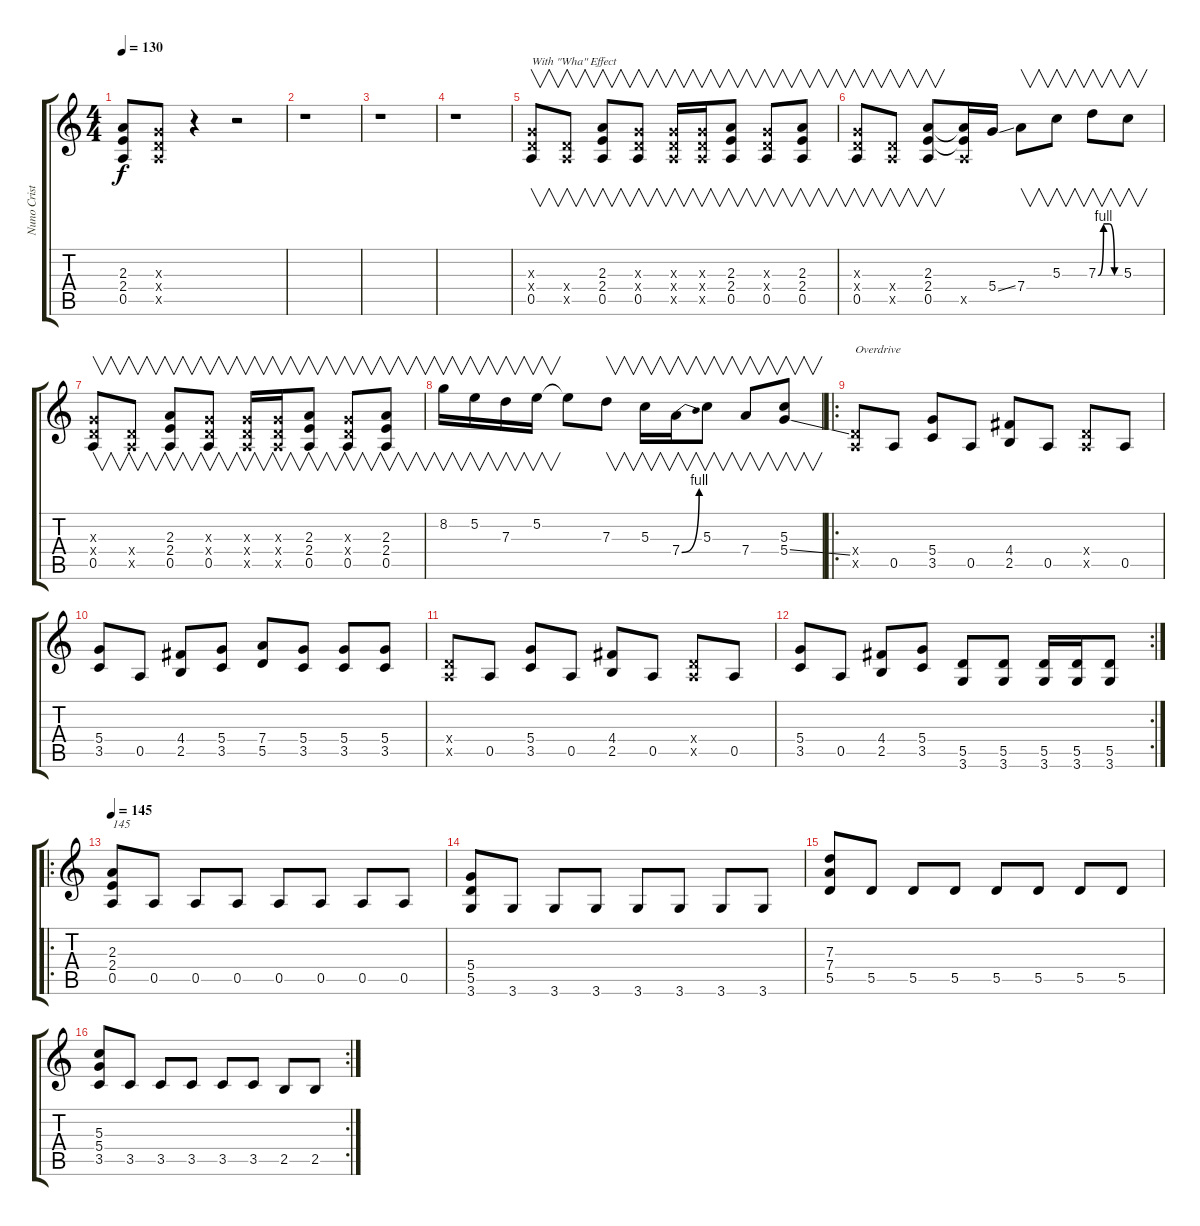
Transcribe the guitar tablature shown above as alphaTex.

\track ("Nuno Cristóvão" "Nuno Crist") {instrument overdrivenguitar}
\staff {score tabs}
\tuning (E4 B3 G3 D3 A2 E2) {hide}
\ts (4 4)
\tempo 130
\clef g2
\ks c
(2.3 2.4 0.5).8{dy f} (0.3{x} 0.4{x} 0.5{x}).8 r.4 r.2 |
r.1 |
r.1 |
r.1 |
(0.3{x} 0.4{x} 0.5).8{v txt "With \"Wha\" Effect" instrument electricguitarjazz} (0.4{x} 0.5{x}).8{v} (2.3 2.4 0.5).8{v} (0.3{x} 0.4{x} 0.5).8{v} (0.3{x} 0.4{x} 0.5{x}).16{v} (0.3{x} 0.4{x} 0.5{x}).16{v} (2.3 2.4 0.5).8{v} (0.3{x} 0.4{x} 0.5).8{v} (2.3 2.4 0.5).8{v} |
(0.3{x} 0.4{x} 0.5).8{v} (0.4{x} 0.5{x}).8{v} (2.3 2.4 0.5).8{v} (2.3{t} 2.4{t} 0.5{x}).16 5.4{ss}.16 7.4.8{v} 5.3.8{v} 7.3{be (custom 0 0 15 4 30 4 45 0 60 0)}.8{v} 5.3.8{v} |
(0.3{x} 0.4{x} 0.5).8{v} (0.4{x} 0.5{x}).8{v} (2.3 2.4 0.5).8{v} (0.3{x} 0.4{x} 0.5).8{v} (0.3{x} 0.4{x} 0.5{x}).16{v} (0.3{x} 0.4{x} 0.5{x}).16{v} (2.3 2.4 0.5).8{v} (0.3{x} 0.4{x} 0.5).8{v} (2.3 2.4 0.5).8{v} |
8.2.16{v} 5.2.16{v} 7.3.16{v} 5.2.16{v} 5.2{t}.8 7.3.8{v} 5.3.16{v} 7.4{be (bend 0 0 60 4)}.16{v} 5.3.8{v} 7.4.8{v} (5.3 5.4{ss}).8{v} |
\ro
(0.4{x} 0.5{x}).8{txt "Overdrive" instrument overdrivenguitar} 0.5.8 (5.4 3.5).8 0.5.8 (4.4 2.5).8 0.5.8 (0.4{x} 0.5{x}).8 0.5.8 |
(5.4 3.5).8 0.5.8 (4.4 2.5).8 (5.4 3.5).8 (7.4 5.5).8 (5.4 3.5).8 (5.4 3.5).8 (5.4 3.5).8 |
(0.4{x} 0.5{x}).8 0.5.8 (5.4 3.5).8 0.5.8 (4.4 2.5).8 0.5.8 (0.4{x} 0.5{x}).8 0.5.8 |
\rc 2
(5.4 3.5).8 0.5.8 (4.4 2.5).8 (5.4 3.5).8 (5.5 3.6).8 (5.5 3.6).8 (5.5 3.6).16 (5.5 3.6).16 (5.5 3.6).8 |
\ro
\tempo 145
(2.3 2.4 0.5).8{txt "145"} 0.5.8 0.5.8 0.5.8 0.5.8 0.5.8 0.5.8 0.5.8 |
(5.4 5.5 3.6).8 3.6.8 3.6.8 3.6.8 3.6.8 3.6.8 3.6.8 3.6.8 |
(7.3 7.4 5.5).8 5.5.8 5.5.8 5.5.8 5.5.8 5.5.8 5.5.8 5.5.8 |
\rc 2
(5.3 5.4 3.5).8 3.5.8 3.5.8 3.5.8 3.5.8 3.5.8 2.5.8 2.5.8
